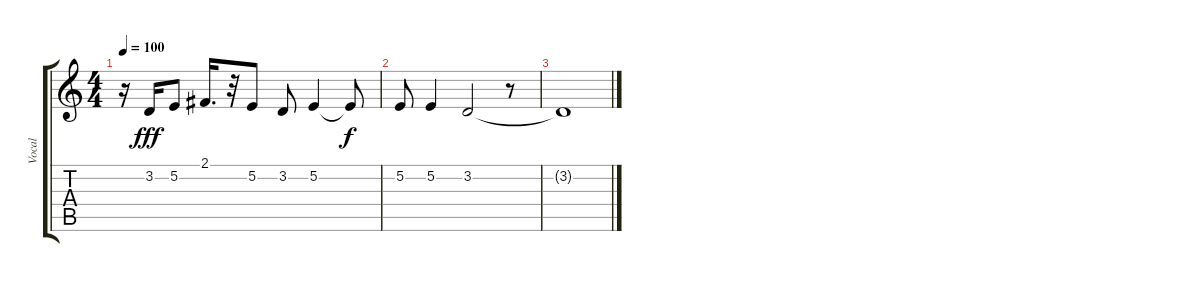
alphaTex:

\track ("Vocal" "Vocal") {instrument flute}
\staff {score tabs}
\tuning (E4 B3 G3 D3 A2 E2) {hide}
\ts (4 4)
\tempo 100
\clef g2
\ks c
r.16{dy f} 3.2.16{dy fff} 5.2.8 2.1.16{d} r.32 5.2.8 3.2.8 5.2.4 5.2{t}.8{dy f} |
5.2.8 5.2.4 3.2.2 r.8 |
3.2{t}.1
